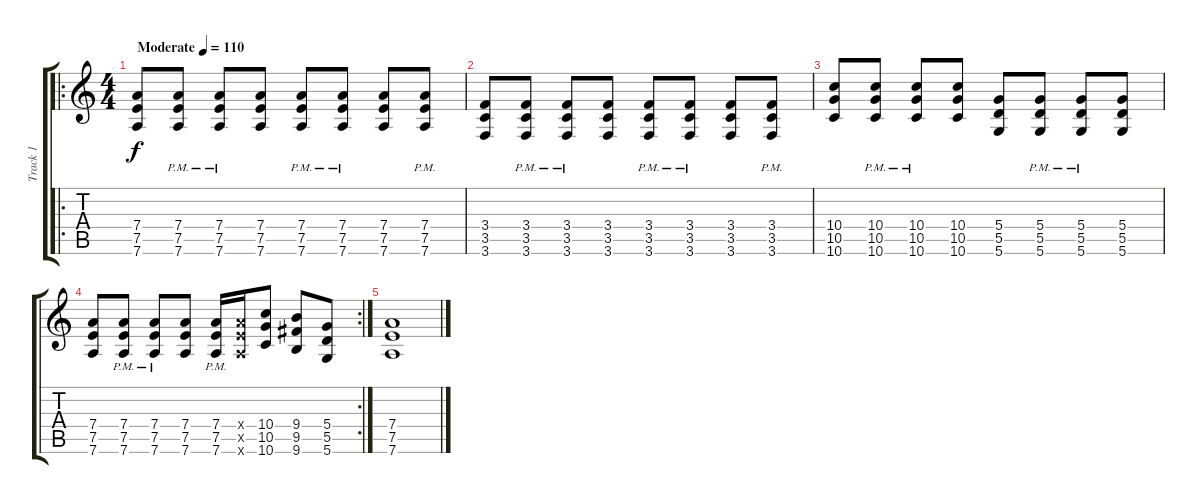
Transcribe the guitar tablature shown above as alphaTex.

\track ("Track 1" "Track 1") {instrument distortionguitar}
\staff {score tabs}
\tuning (E4 B3 G3 D3 A2 D2) {hide}
\ro
\ts (4 4)
\tempo (110 "Moderate")
\clef g2
\ks c
(7.4 7.5 7.6).8{dy f instrument distortionguitar} (7.4{pm} 7.5{pm} 7.6{pm}).8 (7.4{pm} 7.5{pm} 7.6{pm}).8 (7.4 7.5 7.6).8 (7.4{pm} 7.5{pm} 7.6{pm}).8 (7.4{pm} 7.5{pm} 7.6{pm}).8 (7.4 7.5 7.6).8 (7.4{pm} 7.5 7.6).8 |
(3.4 3.5 3.6).8 (3.4{pm} 3.5{pm} 3.6{pm}).8 (3.4{pm} 3.5{pm} 3.6{pm}).8 (3.4 3.5 3.6).8 (3.4{pm} 3.5{pm} 3.6{pm}).8 (3.4{pm} 3.5{pm} 3.6{pm}).8 (3.4 3.5 3.6).8 (3.4{pm} 3.5{pm} 3.6{pm}).8 |
(10.4 10.5 10.6).8 (10.4{pm} 10.5{pm} 10.6{pm}).8 (10.4{pm} 10.5{pm} 10.6{pm}).8 (10.4 10.5 10.6).8 (5.4 5.5 5.6).8 (5.4{pm} 5.5{pm} 5.6{pm}).8 (5.4{pm} 5.5{pm} 5.6{pm}).8 (5.4 5.5 5.6).8 |
\rc 2
(7.4 7.5 7.6).8 (7.4{pm} 7.5{pm} 7.6{pm}).8 (7.4{pm} 7.5{pm} 7.6{pm}).8 (7.4 7.5 7.6).8 (7.4{pm} 7.5{pm} 7.6{pm}).16 (7.4{x} 7.5{x} 7.6{x}).16 (10.4 10.5 10.6).8 (9.4 9.5 9.6).8 (5.4 5.5 5.6).8 |
(7.4 7.5 7.6).1
